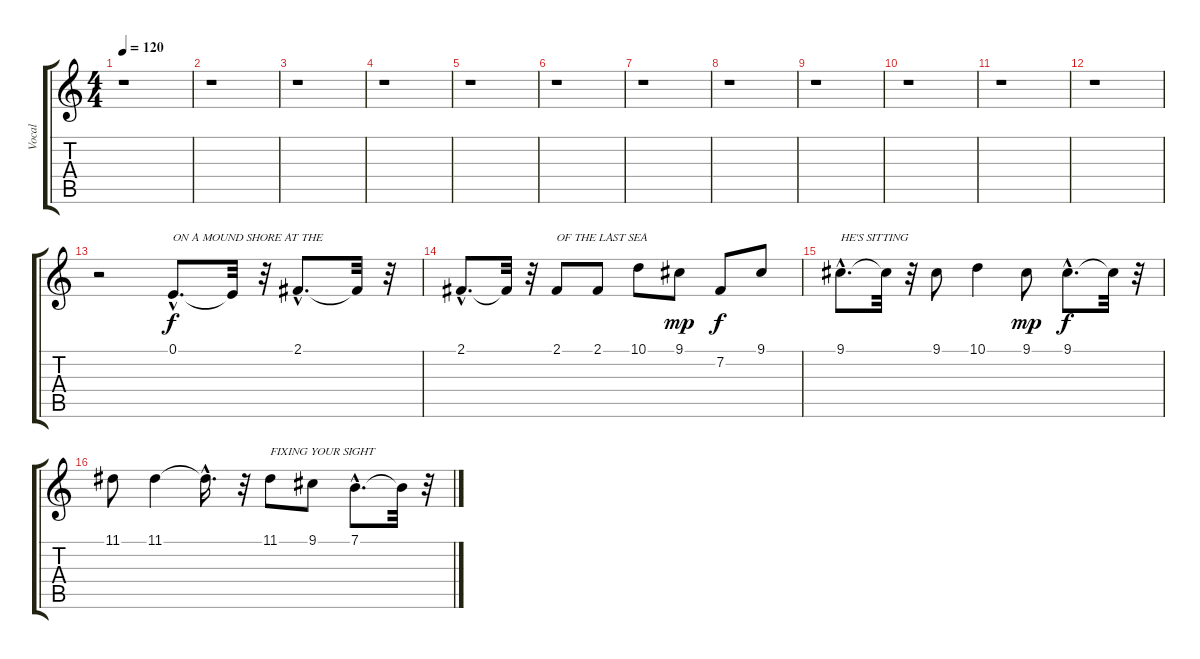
\track ("Vocal" "Vocal") {instrument synthvoice}
\staff {score tabs}
\tuning (E4 B3 G3 D3 A2 E2) {hide}
\ts (4 4)
\tempo 120
\clef g2
\ks c
r.1{dy f} |
r.1 |
r.1 |
r.1 |
r.1 |
r.1 |
r.1 |
r.1 |
r.1 |
r.1 |
r.1 |
r.1 |
r.2 0.1{hac}.8{d txt "ON A MOUND SHORE AT THE"} 0.1{t}.32 r.32 2.1{hac}.8{d} 2.1{t}.32 r.32 |
2.1{hac}.8{d} 2.1{t}.32 r.32 2.1.8{txt "OF THE LAST SEA"} 2.1.8 10.1.8 9.1.8{dy mp} 7.2.8{dy f} 9.1.8 |
9.1{hac}.8{d txt "HE'S SITTING  "} 9.1{t}.32 r.32 9.1.8 10.1.4 9.1.8{dy mp} 9.1{hac}.8{d dy f} 9.1{t}.32 r.32 |
11.1.8 11.1.4 11.1{hac t}.16{d} r.32 11.1.8{txt "FIXING YOUR SIGHT"} 9.1.8 7.1{hac}.8{d} 7.1{t}.32 r.32
